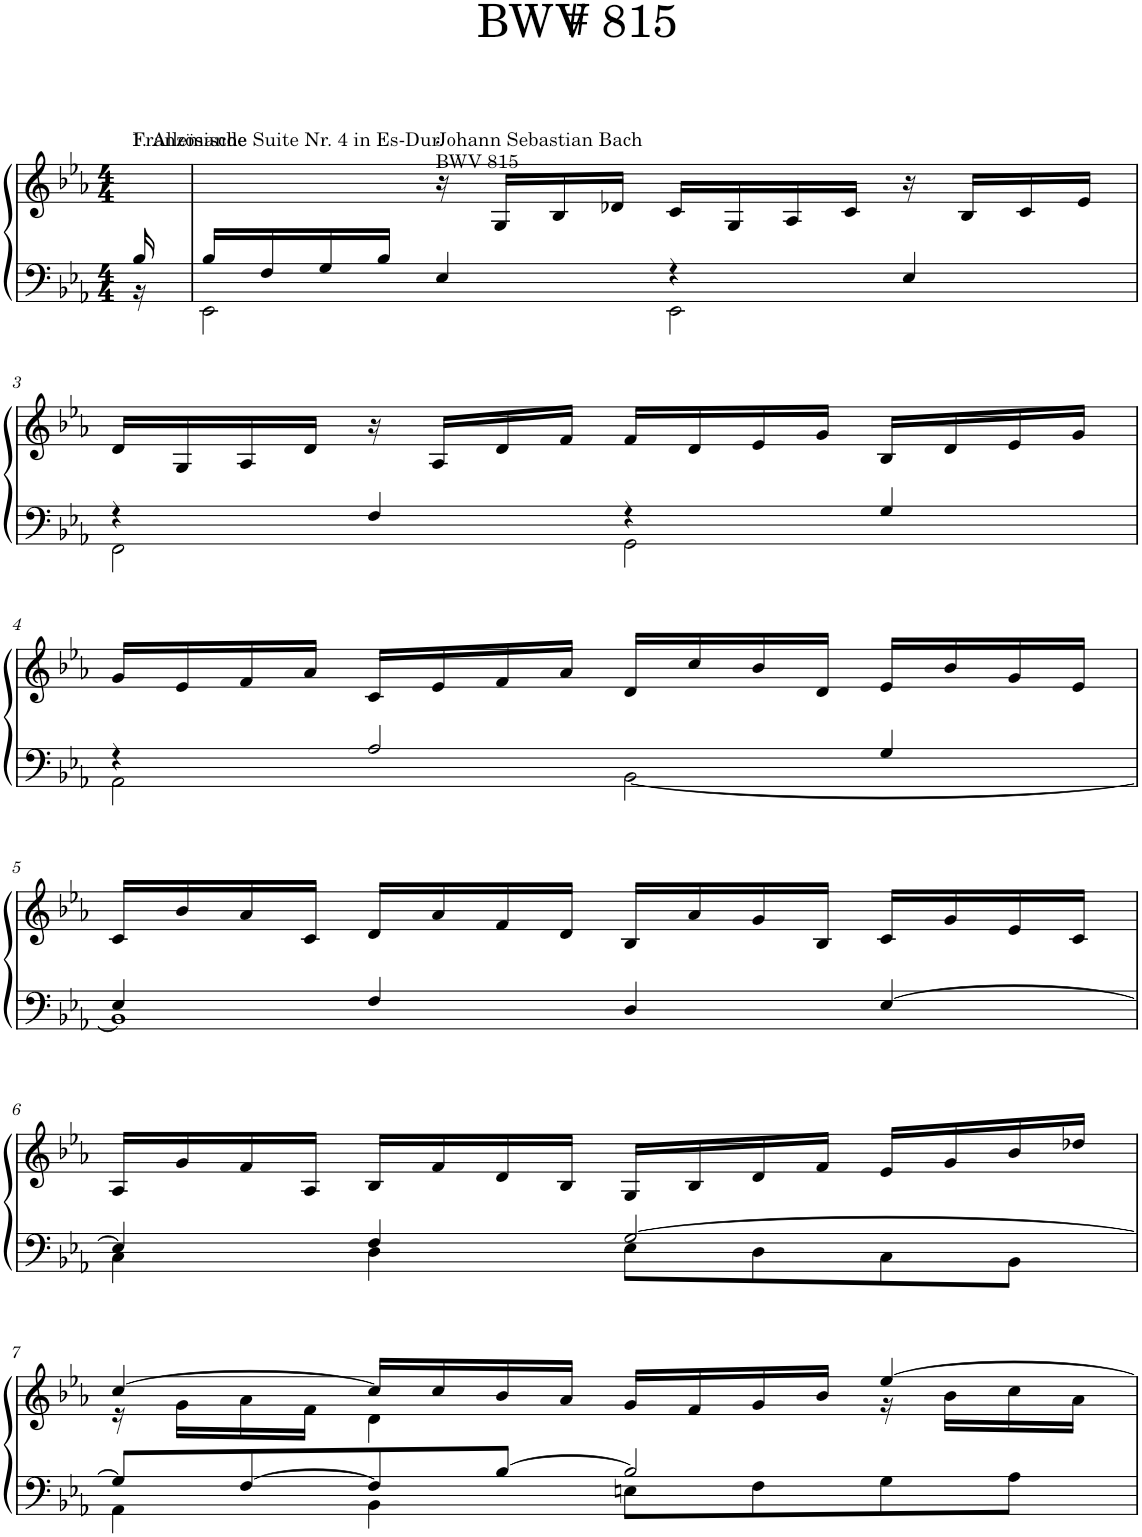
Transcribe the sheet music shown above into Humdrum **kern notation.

**kern	**kern
*part1	*part1
*staff2	*staff1
*I"Klavier linke Hand	*
*clefF4	*clefG2
*k[b-e-a-]	*k[b-e-a-]
*M4/4	*M4/4
=1	=1
*^	*
!	!	!LO:TX:a:t=Französische Suite Nr. 4 in Es-Dur.
!	!	!LO:TX:a:t=1. Allemande
16B-/	16r	16ryy
=2	=2	=2
16B-/LL	2EE-\	4ryy
16F/	.	.
16G/	.	.
16B-/JJ	.	.
!	!	!LO:TX:a:t=Johann Sebastian Bach
!	!	!LO:TX:a:t=BWV 815
4E-/	.	16r
.	.	16G/LL
.	.	16B-/
.	.	16d-X/JJ
4r	2EE-\	16c/LL
.	.	16G/
.	.	16A-/
.	.	16c/JJ
4E-/	.	16r
.	.	16B-/LL
.	.	16c/
.	.	16e-/JJ
!!LO:LB:g=z
=3	=3	=3
4r	2FF\	16d/LL
.	.	16G/
.	.	16A-/
.	.	16d/JJ
4F/	.	16r
.	.	16A-/LL
.	.	16d/
.	.	16f/JJ
4r	2GG\	16f/LL
.	.	16d/
.	.	16e-/
.	.	16g/JJ
4G/	.	16B-/LL
.	.	16d/
.	.	16e-/
.	.	16g/JJ
!!LO:LB:g=z
=4	=4	=4
4r	2AA-\	16g/LL
.	.	16e-/
.	.	16f/
.	.	16a-/JJ
2A-/	.	16c/LL
.	.	16e-/
.	.	16f/
.	.	16a-/JJ
.	[2BB-\	16d/LL
.	.	16cc/
.	.	16b-/
.	.	16d/JJ
4G/	.	16e-/LL
.	.	16b-/
.	.	16g/
.	.	16e-/JJ
!!LO:LB:g=z
=5	=5	=5
4E-/	1BB-]	16c/LL
.	.	16b-/
.	.	16a-/
.	.	16c/JJ
4F/	.	16d/LL
.	.	16a-/
.	.	16f/
.	.	16d/JJ
4D/	.	16B-/LL
.	.	16a-/
.	.	16g/
.	.	16B-/JJ
[4E-/	.	16c/LL
.	.	16g/
.	.	16e-/
.	.	16c/JJ
!!LO:LB:g=z
=6	=6	=6
4E-/]	4C\	16A-/LL
.	.	16g/
.	.	16f/
.	.	16A-/JJ
4F/	4D\	16B-/LL
.	.	16f/
.	.	16d/
.	.	16B-/JJ
[2G/	8E-\L	16G/LL
.	.	16B-/
.	8D\	16d/
.	.	16f/JJ
.	8C\	16e-/LL
.	.	16g/
.	8BB-\J	16b-/
.	.	16dd-X/JJ
!!LO:LB:g=z
=7	=7	=7
*	*	*^
8G/L]	4AA-\	[4cc/	16r
.	.	.	16g\LL
[8F/	.	.	16a-\
.	.	.	16f\JJ
8F/]	4BB-\	16cc/LL]	4d\
.	.	16cc/	.
[8B-/J	.	16b-/	.
.	.	16a-/JJ	.
2B-/]	8En\L	16g/LL	4ryy
.	.	16f/	.
.	8F\	16g/	.
.	.	16b-/JJ	.
.	8G\	[4ee-/	16r
.	.	.	16b-\LL
.	8A-\J	.	16cc\
.	.	.	16a-\JJ
*v	*v	*	*
*	*v	*v
=	=
*-	*-
